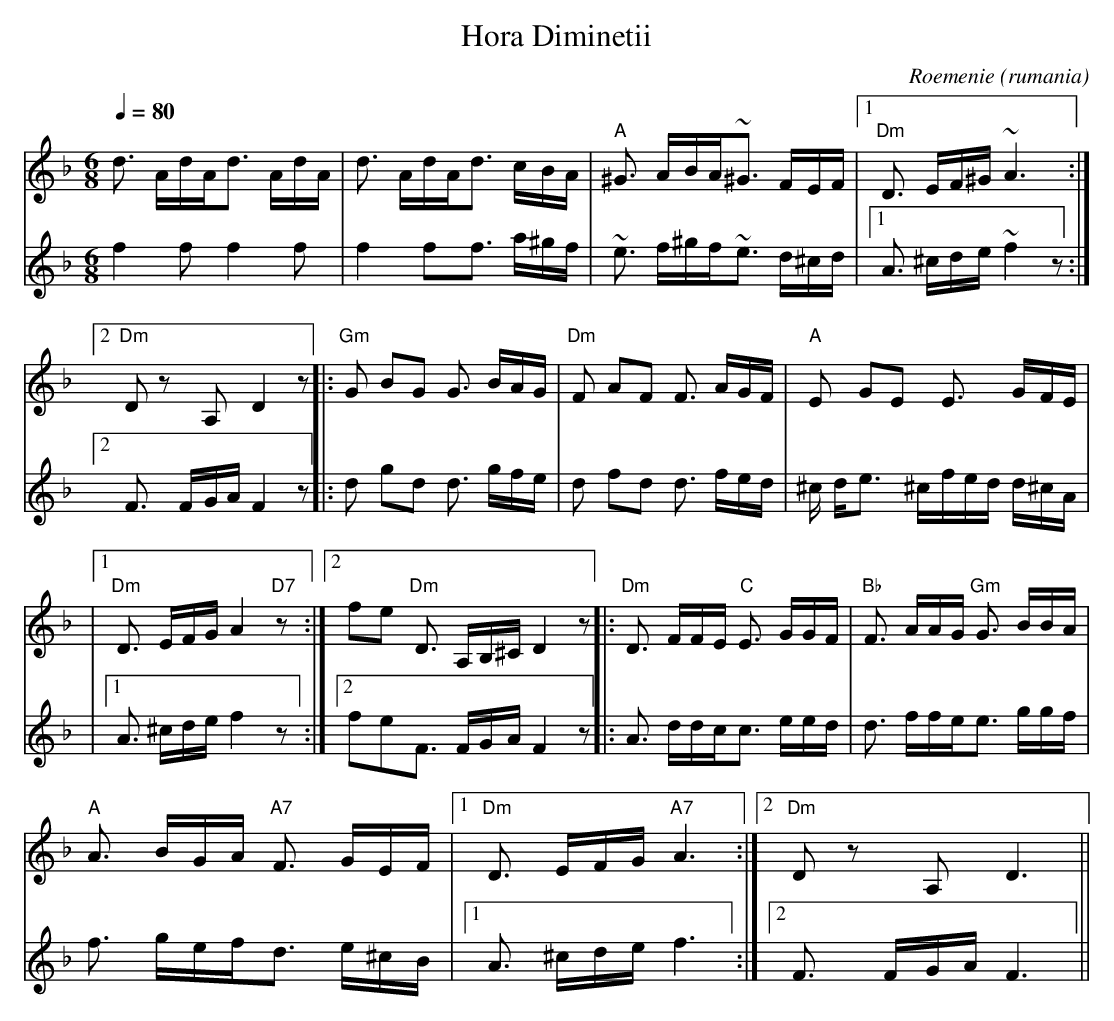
X:1
T:Hora Diminetii
O:rumania
C:Roemenie
M:6/8
L:1/8
Q:1/4=80
K:Dm
V:1
d3/2 A/d/A/d3/2 A/d/A/|d3/2 A/d/A/d3/2 c/B/A/|"A" ^G3/2 A/B/A/~^G3/2 F/E/F/|1 "Dm" D3/2 E/F/^G/~A3 :|2
"Dm" Dz A,D2 z|| |:"Gm" G BG G3/2 B/A/G/|"Dm" F AF F3/2 A/G/F/|"A" E GE E3/2 G/F/E/|
|1 "Dm" D3/2 E/F/G/A2 "D7" z:|2 fine"Dm" D3/2 A,/B,/^C/D2 z|| |:"Dm" D3/2 F/F/E/"C" E3/2 G/G/F/|"Bb" F3/2 A/A/G/"Gm" G3/2 B/B/A/|
"A" A3/2 B/G/A/"A7" F3/2 G/E/F/|1 "Dm" D3/2 E/F/G/"A7" A3 :|2 "Dm" Dz A,D3 ||
V:2          %2e stem
f2 ff2 f|f2 ff3/2 a/^g/f/|~e3/2 f/^g/f/~e3/2 d/^c/d/|1 A3/2 ^c/d/e/~f2 z:|2
F3/2 F/G/A/F2 z|| |:d gd d3/2 g/f/e/|d fd d3/2 f/e/d/|^c/ d/e3/2 ^c/f/e/d/ d/^c/A/|
|1 A3/2 ^c/d/e/f2 z:|2 fineF3/2 F/G/A/F2 z|| |:A3/2 d/d/c/c3/2 e/e/d/|d3/2 f/f/e/e3/2 g/g/f/|
f3/2 g/e/f/d3/2 e/^c/B/|1 A3/2 ^c/d/e/f3 :|2 F3/2 F/G/A/F3 ||
